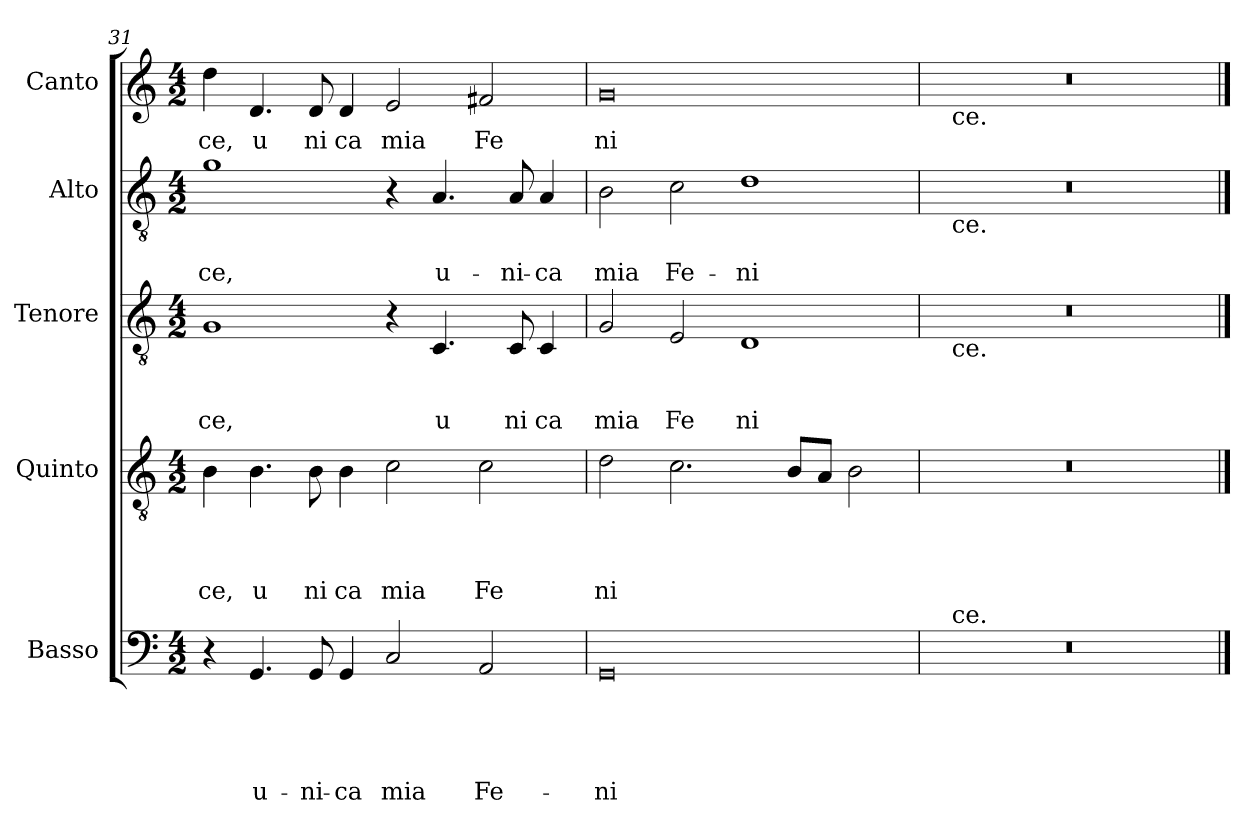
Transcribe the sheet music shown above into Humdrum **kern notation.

**kern	**text	**text	**text	**text	**text	**kern	**text	**text	**text	**text	**kern	**text	**text	**text	**kern	**text	**text	**kern	**text
*part5	*part5	*part5	*part5	*part5	*part5	*part4	*part4	*part4	*part4	*part4	*part3	*part3	*part3	*part3	*part2	*part2	*part2	*part1	*part1
*staff5	*staff5	*staff5	*staff5	*staff5	*staff5	*staff4	*staff4	*staff4	*staff4	*staff4	*staff3	*staff3	*staff3	*staff3	*staff2	*staff2	*staff2	*staff1	*staff1
*I"Basso	*	*	*	*	*	*I"Quinto	*	*	*	*	*I"Tenore	*	*	*	*I"Alto	*	*	*I"Canto	*
*clefF4	*	*	*	*	*	*clefGv2	*	*	*	*	*clefGv2	*	*	*	*clefGv2	*	*	*clefG2	*
*k[]	*	*	*	*	*	*k[]	*	*	*	*	*k[]	*	*	*	*k[]	*	*	*k[]	*
*C:	*	*	*	*	*	*C:	*	*	*	*	*C:	*	*	*	*C:	*	*	*C:	*
*M4/2	*	*	*	*	*	*M4/2	*	*	*	*	*M4/2	*	*	*	*M4/2	*	*	*M4/2	*
=31	=31	=31	=31	=31	=31	=31	=31	=31	=31	=31	=31	=31	=31	=31	=31	=31	=31	=31	=31
!	!	!	!	!	!	!	!	!	!	!LO:LY:b	!	!	!	!LO:LY:b	!	!	!LO:LY:b	!	!LO:LY:b
4r	.	.	.	.	.	4B\	.	.	.	ce,	1G	.	.	ce,	1g	.	-ce,	4dd\	ce,
!	!	!	!	!	!LO:LY:b	!	!	!	!	!LO:LY:b	!	!	!	!	!	!	!	!	!LO:LY:b
4.GG/	.	.	.	.	u-	4.B\	.	.	.	u	.	.	.	.	.	.	.	4.d/	u
!	!	!	!	!	!LO:LY:b	!	!	!	!	!LO:LY:b	!	!	!	!	!	!	!	!	!LO:LY:b
8GG/	.	.	.	.	-ni-	8B\	.	.	.	ni	.	.	.	.	.	.	.	8d/	ni
!	!	!	!	!	!LO:LY:b	!	!	!	!	!LO:LY:b	!	!	!	!	!	!	!	!	!LO:LY:b
4GG/	.	.	.	.	-ca	4B\	.	.	.	ca	.	.	.	.	.	.	.	4d/	ca
!	!	!	!	!	!LO:LY:b	!	!	!	!	!LO:LY:b	!	!	!	!	!	!	!	!	!LO:LY:b
2C/	.	.	.	.	mia	2c\	.	.	.	mia	4r	.	.	.	4r	.	.	2e/	mia
!	!	!	!	!	!	!	!	!	!	!	!	!	!	!LO:LY:b	!	!	!LO:LY:b	!	!
.	.	.	.	.	.	.	.	.	.	.	4.C/	.	.	u	4.A/	.	u-	.	.
!	!	!	!	!	!LO:LY:b	!	!	!	!	!LO:LY:b	!	!	!	!	!	!	!	!	!LO:LY:b
2AA/	.	.	.	.	Fe-	2c\	.	.	.	Fe	.	.	.	.	.	.	.	2f#X/	Fe
!	!	!	!	!	!	!	!	!	!	!	!	!	!	!LO:LY:b	!	!	!LO:LY:b	!	!
.	.	.	.	.	.	.	.	.	.	.	8C/	.	.	ni	8A/	.	-ni-	.	.
!	!	!	!	!	!	!	!	!	!	!	!	!	!	!LO:LY:b	!	!	!LO:LY:b	!	!
.	.	.	.	.	.	.	.	.	.	.	4C/	.	.	ca	4A/	.	-ca	.	.
=32	=32	=32	=32	=32	=32	=32	=32	=32	=32	=32	=32	=32	=32	=32	=32	=32	=32	=32	=32
!	!	!	!	!	!LO:LY:b	!	!	!	!	!LO:LY:b	!	!	!	!LO:LY:b	!	!	!LO:LY:b	!	!LO:LY:b
0GG	.	.	.	.	-ni-	2d\	.	.	.	ni	2G/	.	.	mia	2B\	.	mia	0g	ni
!	!	!	!	!	!	!	!	!	!	!	!	!	!	!LO:LY:b	!	!	!LO:LY:b	!	!
.	.	.	.	.	.	2.c\	.	.	.	.	2E/	.	.	Fe	2c\	.	Fe-	.	.
!	!	!	!	!	!	!	!	!	!	!	!	!	!	!LO:LY:b	!	!	!LO:LY:b	!	!
.	.	.	.	.	.	.	.	.	.	.	1D	.	.	ni	1d	.	-ni-	.	.
.	.	.	.	.	.	8B/L	.	.	.	.	.	.	.	.	.	.	.	.	.
.	.	.	.	.	.	8A/J	.	.	.	.	.	.	.	.	.	.	.	.	.
.	.	.	.	.	.	2B\	.	.	.	.	.	.	.	.	.	.	.	.	.
=33	=33	=33	=33	=33	=33	=33	=33	=33	=33	=33	=33	=33	=33	=33	=33	=33	=33	=33	=33
*^	*	*	*	*	*	*	*	*	*	*	*^	*	*	*	*^	*	*	*^	*
0r	16.ryy	.	.	.	.	.	0r	.	.	.	.	0r	16.ryy	.	.	.	0r	16.ryy	.	.	0r	16.ryy	.
!	!	!	!	!	!	!	!	!	!	!	!	!	!	!	!	!	!	!	!	!	!	!LO:TX:b:t=ce.	!
!	!	!	!	!	!	!	!	!	!	!	!	!	!	!	!	!	!	!LO:TX:b:t=ce.	!	!	!	!	!
!	!	!	!	!	!	!	!	!	!	!	!	!	!LO:TX:b:t=ce.	!	!	!	!	!	!	!	!	!	!
!	!LO:TX:a:t=ce.	!	!	!	!	!	!	!	!	!	!	!	!	!	!	!	!	!	!	!	!	!	!
.	1ryy	.	.	.	.	.	.	.	.	.	.	.	1ryy	.	.	.	.	1ryy	.	.	.	1ryy	.
.	2ryy	.	.	.	.	.	.	.	.	.	.	.	2ryy	.	.	.	.	2ryy	.	.	.	2ryy	.
.	4ryy	.	.	.	.	.	.	.	.	.	.	.	4ryy	.	.	.	.	4ryy	.	.	.	4ryy	.
.	8ryy	.	.	.	.	.	.	.	.	.	.	.	8ryy	.	.	.	.	8ryy	.	.	.	8ryy	.
.	32ryy	.	.	.	.	.	.	.	.	.	.	.	32ryy	.	.	.	.	32ryy	.	.	.	32ryy	.
*	*	*	*	*	*	*	*	*	*	*	*	*v	*v	*	*	*	*	*	*	*	*v	*v	*
*v	*v	*	*	*	*	*	*	*	*	*	*	*	*	*	*	*v	*v	*	*	*	*
==	==	==	==	==	==	==	==	==	==	==	==	==	==	==	==	==	==	==	==
*-	*-	*-	*-	*-	*-	*-	*-	*-	*-	*-	*-	*-	*-	*-	*-	*-	*-	*-	*-
